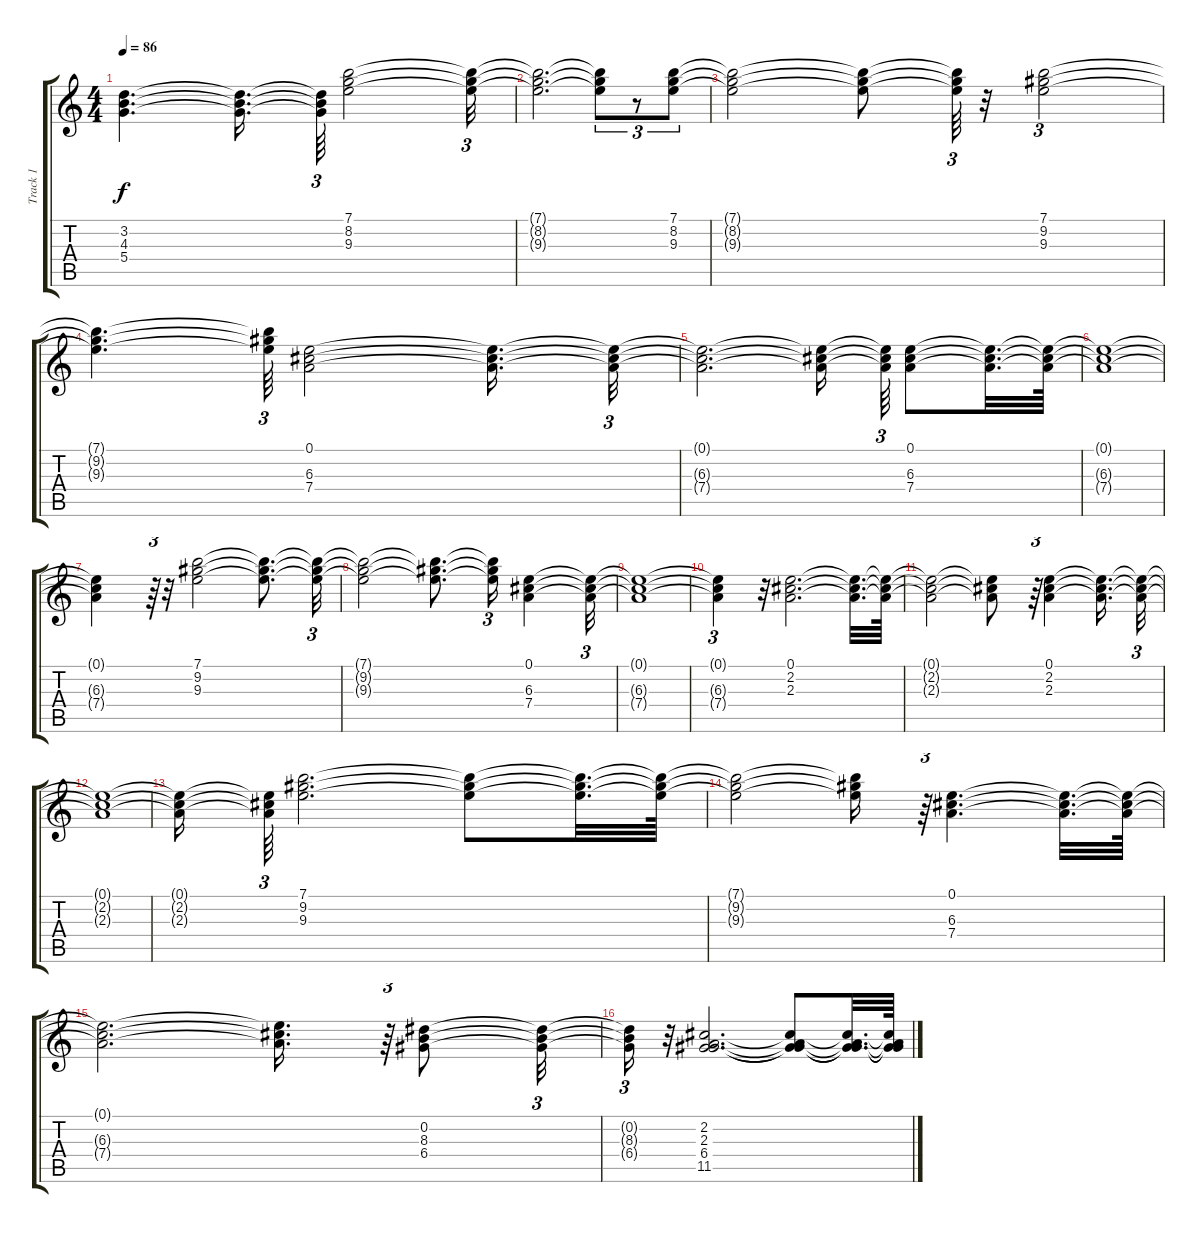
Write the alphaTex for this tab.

\track ("Track 1" "Track 1") {instrument acousticguitarsteel}
\staff {score tabs}
\tuning (E4 B3 G3 D3 A2 E2) {hide}
\ts (4 4)
\tempo 86
\clef g2
\ks c
(3.2{t} 4.3{t} 5.4{t}).4{d dy f} (3.2{t} 4.3{t} 5.4{t}).16{d} (3.2{t} 4.3{t} 5.4{t}).64{tu (3 2)} (7.1 8.2 9.3).2 (7.1{t} 8.2{t} 9.3{t}).32{tu (3 2)} |
(7.1{t} 8.2{t} 9.3{t}).2{d} (7.1{t} 8.2{t} 9.3{t}).8{tu (3 2)} r.8{tu (3 2)} (7.1 8.2 9.3).8{tu (3 2)} |
(7.1{t} 8.2{t} 9.3{t}).2 (7.1{t} 8.2{t} 9.3{t}).8 (7.1{t} 8.2{t} 9.3{t}).64{tu (3 2)} r.32 (7.1 9.2 9.3).2{tu (3 2)} |
(7.1{t} 9.2{t} 9.3{t}).4{d} (7.1{t} 9.2{t} 9.3{t}).64{tu (3 2)} (0.1 6.3 7.4).2 (0.1{t} 6.3{t} 7.4{t}).16{d} (0.1{t} 6.3{t} 7.4{t}).32{tu (3 2)} |
(0.1{t} 6.3{t} 7.4{t}).2{d} (0.1{t} 6.3{t} 7.4{t}).16 (0.1{t} 6.3{t} 7.4{t}).64{tu (3 2)} (0.1 6.3 7.4).8 (0.1{t} 6.3{t} 7.4{t}).32{d} (0.1{t} 6.3{t} 7.4{t}).64 |
(0.1{t} 6.3{t} 7.4{t}).1 |
(0.1{t} 6.3{t} 7.4{t}).4 r.64{tu (3 2)} r.32 (7.1 9.2 9.3).2 (7.1{t} 9.2{t} 9.3{t}).8{d} (7.1{t} 9.2{t} 9.3{t}).32{tu (3 2)} |
(7.1{t} 9.2{t} 9.3{t}).2 (7.1{t} 9.2{t} 9.3{t}).8{d} (7.1{t} 9.2{t} 9.3{t}).16{tu (3 2)} (0.1 6.3 7.4).4 (0.1{t} 6.3{t} 7.4{t}).32{tu (3 2)} |
(0.1{t} 6.3{t} 7.4{t}).1 |
(0.1{t} 6.3{t} 7.4{t}).4{tu (3 2)} r.32 (0.1 2.2 2.3).2{d} (0.1{t} 2.2{t} 2.3{t}).32{d} (0.1{t} 2.2{t} 2.3{t}).64 |
(0.1{t} 2.2{t} 2.3{t}).2 (0.1{t} 2.2{t} 2.3{t}).8 r.64{tu (3 2)} (0.1 2.2 2.3).4 (0.1{t} 2.2{t} 2.3{t}).16{d} (0.1{t} 2.2{t} 2.3{t}).32{tu (3 2)} |
(0.1{t} 2.2{t} 2.3{t}).1 |
(0.1{t} 2.2{t} 2.3{t}).16 (0.1{t} 2.2{t} 2.3{t}).64{tu (3 2)} (7.1 9.2 9.3).2{d} (7.1{t} 9.2{t} 9.3{t}).8 (7.1{t} 9.2{t} 9.3{t}).32{d} (7.1{t} 9.2{t} 9.3{t}).64 |
(7.1{t} 9.2{t} 9.3{t}).2 (7.1{t} 9.2{t} 9.3{t}).16 r.64{tu (3 2)} (0.1 6.3 7.4).4{d} (0.1{t} 6.3{t} 7.4{t}).32{d} (0.1{t} 6.3{t} 7.4{t}).64 |
(0.1{t} 6.3{t} 7.4{t}).2{d} (0.1{t} 6.3{t} 7.4{t}).16{d} r.64{tu (3 2)} (0.2 8.3 6.4).8 (0.2{t} 8.3{t} 6.4{t}).32{tu (3 2)} |
(0.2{t} 8.3{t} 6.4{t}).16{tu (3 2)} r.32 (2.2 2.3 6.4 11.5).2{d} (2.2{t} 2.3{t} 6.4{t} 11.5{t}).8 (2.2{t} 2.3{t} 6.4{t} 11.5{t}).32{d} (2.2{t} 2.3{t} 6.4{t} 11.5{t}).64
